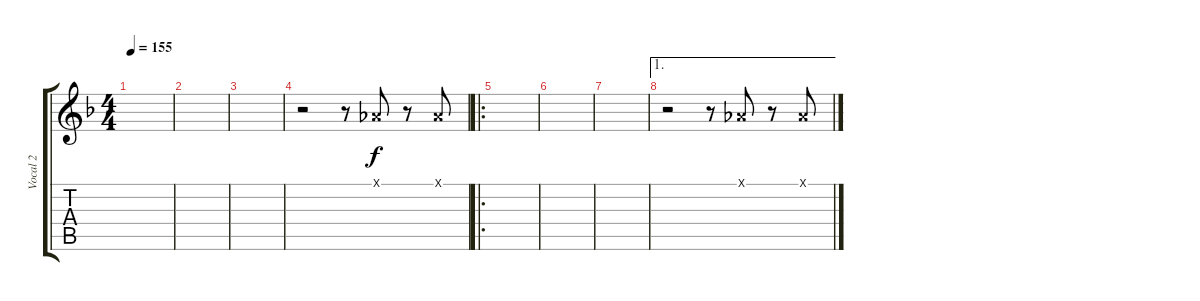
\track ("Vocal 2" "Vocal 2") {instrument tenorsax}
\staff {score tabs}
\tuning (Eb4 Bb3 Gb3 Db3 Ab2 Eb2) {hide}
\ts (4 4)
\tempo 155
\clef g2
\ks dminor
|
|
|
r.2 r.8 5.1{x}.8 r.8 5.1{x}.8 |
\ro
|
|
|
\ae 1
r.2 r.8 5.1{x}.8 r.8 5.1{x}.8
